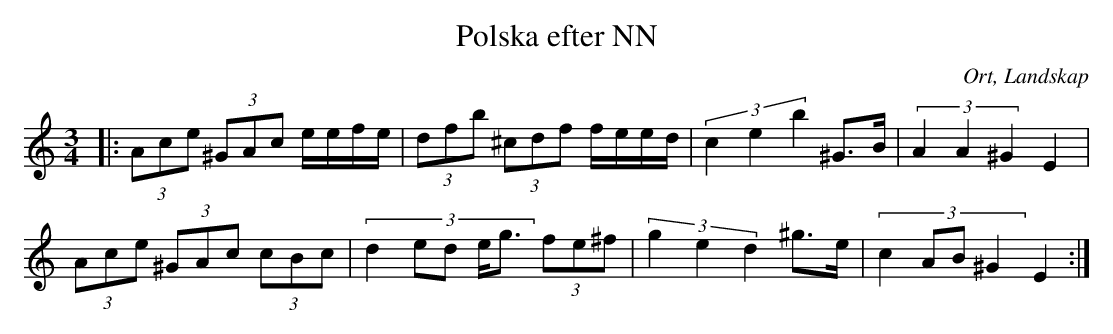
X:1
T:Polska efter NN
O:Ort, Landskap
M:3/4
L:1/8
K:C
|: (3 Ace (3^GAc e/e/f/e/| (3 dfb (3^cdf f/e/e/d/|(3:2:3 c2 e2 b2 ^G>B|(3:2:3 A2 A2 ^G2 E2|
(3 Ace (3^GAc (3cBc| (3:2:5 d2 ed e<g (3fe^f|(3:2:3 g2 e2 d2 ^g>e|(3:2:4 c2 AB ^G2 E2:|
